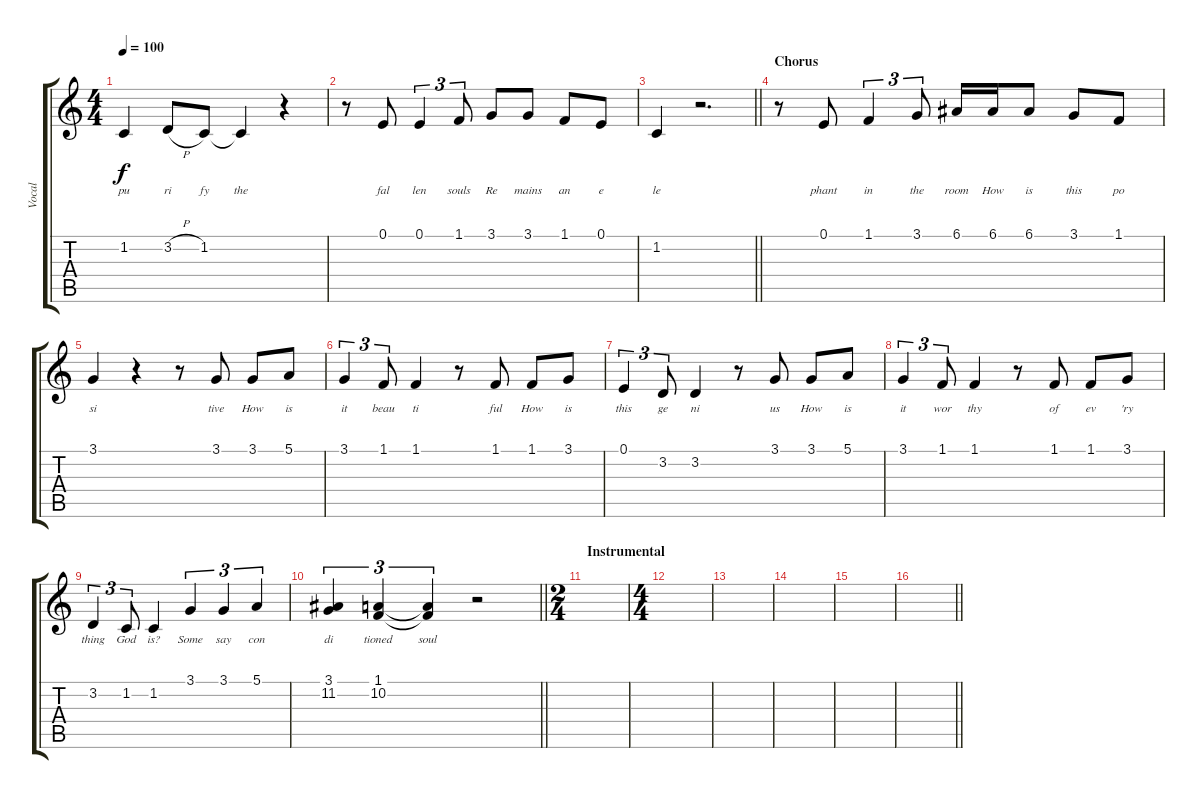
\track ("Vocal" "Vocal") {instrument acousticgrandpiano}
\staff {score tabs}
\tuning (E4 B3 G3 D3 A2 E2) {hide}
\ts (4 4)
\tempo 100
\clef g2
\ks c
1.2.4{lyrics (0 "pu") lyrics (1 "") lyrics (2 "") lyrics (3 "") lyrics (4 "") dy f} 3.2{h}.8{lyrics (0 "ri") lyrics (1 "") lyrics (2 "") lyrics (3 "") lyrics (4 "")} 1.2.8{lyrics (0 "fy") lyrics (1 "") lyrics (2 "") lyrics (3 "") lyrics (4 "")} 1.2{t}.4{lyrics (0 "the") lyrics (1 "") lyrics (2 "") lyrics (3 "") lyrics (4 "")} r.4 |
r.8 0.1.8{lyrics (0 "fal") lyrics (1 "") lyrics (2 "") lyrics (3 "") lyrics (4 "")} 0.1.4{tu (3 2) lyrics (0 "len") lyrics (1 "") lyrics (2 "") lyrics (3 "") lyrics (4 "")} 1.1.8{tu (3 2) lyrics (0 "souls") lyrics (1 "") lyrics (2 "") lyrics (3 "") lyrics (4 "")} 3.1.8{lyrics (0 "Re") lyrics (1 "") lyrics (2 "") lyrics (3 "") lyrics (4 "")} 3.1.8{lyrics (0 "mains") lyrics (1 "") lyrics (2 "") lyrics (3 "") lyrics (4 "")} 1.1.8{lyrics (0 "an") lyrics (1 "") lyrics (2 "") lyrics (3 "") lyrics (4 "")} 0.1.8{lyrics (0 "e") lyrics (1 "") lyrics (2 "") lyrics (3 "") lyrics (4 "")} |
\barLineRight lightlight
1.2.4{lyrics (0 "le") lyrics (1 "") lyrics (2 "") lyrics (3 "") lyrics (4 "")} r.2{d} |
\section ("" "Chorus")
r.8 0.1.8{lyrics (0 "phant") lyrics (1 "") lyrics (2 "") lyrics (3 "") lyrics (4 "")} 1.1.4{tu (3 2) lyrics (0 "in") lyrics (1 "") lyrics (2 "") lyrics (3 "") lyrics (4 "")} 3.1.8{tu (3 2) lyrics (0 "the") lyrics (1 "") lyrics (2 "") lyrics (3 "") lyrics (4 "")} 6.1.16{lyrics (0 "room") lyrics (1 "") lyrics (2 "") lyrics (3 "") lyrics (4 "")} 6.1.16{lyrics (0 "How") lyrics (1 "") lyrics (2 "") lyrics (3 "") lyrics (4 "")} 6.1.8{lyrics (0 "is") lyrics (1 "") lyrics (2 "") lyrics (3 "") lyrics (4 "")} 3.1.8{lyrics (0 "this") lyrics (1 "") lyrics (2 "") lyrics (3 "") lyrics (4 "")} 1.1.8{lyrics (0 "po") lyrics (1 "") lyrics (2 "") lyrics (3 "") lyrics (4 "")} |
3.1.4{lyrics (0 "si") lyrics (1 "") lyrics (2 "") lyrics (3 "") lyrics (4 "")} r.4 r.8 3.1.8{lyrics (0 "tive") lyrics (1 "") lyrics (2 "") lyrics (3 "") lyrics (4 "")} 3.1.8{lyrics (0 "How") lyrics (1 "") lyrics (2 "") lyrics (3 "") lyrics (4 "")} 5.1.8{lyrics (0 "is") lyrics (1 "") lyrics (2 "") lyrics (3 "") lyrics (4 "")} |
3.1.4{tu (3 2) lyrics (0 "it") lyrics (1 "") lyrics (2 "") lyrics (3 "") lyrics (4 "")} 1.1.8{tu (3 2) lyrics (0 "beau") lyrics (1 "") lyrics (2 "") lyrics (3 "") lyrics (4 "")} 1.1.4{lyrics (0 "ti") lyrics (1 "") lyrics (2 "") lyrics (3 "") lyrics (4 "")} r.8 1.1.8{lyrics (0 "ful") lyrics (1 "") lyrics (2 "") lyrics (3 "") lyrics (4 "")} 1.1.8{lyrics (0 "How") lyrics (1 "") lyrics (2 "") lyrics (3 "") lyrics (4 "")} 3.1.8{lyrics (0 "is") lyrics (1 "") lyrics (2 "") lyrics (3 "") lyrics (4 "")} |
0.1.4{tu (3 2) lyrics (0 "this") lyrics (1 "") lyrics (2 "") lyrics (3 "") lyrics (4 "")} 3.2.8{tu (3 2) lyrics (0 "ge") lyrics (1 "") lyrics (2 "") lyrics (3 "") lyrics (4 "")} 3.2.4{lyrics (0 "ni") lyrics (1 "") lyrics (2 "") lyrics (3 "") lyrics (4 "")} r.8 3.1.8{lyrics (0 "us") lyrics (1 "") lyrics (2 "") lyrics (3 "") lyrics (4 "")} 3.1.8{lyrics (0 "How") lyrics (1 "") lyrics (2 "") lyrics (3 "") lyrics (4 "")} 5.1.8{lyrics (0 "is") lyrics (1 "") lyrics (2 "") lyrics (3 "") lyrics (4 "")} |
3.1.4{tu (3 2) lyrics (0 "it") lyrics (1 "") lyrics (2 "") lyrics (3 "") lyrics (4 "")} 1.1.8{tu (3 2) lyrics (0 "wor") lyrics (1 "") lyrics (2 "") lyrics (3 "") lyrics (4 "")} 1.1.4{lyrics (0 "thy") lyrics (1 "") lyrics (2 "") lyrics (3 "") lyrics (4 "")} r.8 1.1.8{lyrics (0 "of") lyrics (1 "") lyrics (2 "") lyrics (3 "") lyrics (4 "")} 1.1.8{lyrics (0 "ev") lyrics (1 "") lyrics (2 "") lyrics (3 "") lyrics (4 "")} 3.1.8{lyrics (0 "'ry") lyrics (1 "") lyrics (2 "") lyrics (3 "") lyrics (4 "")} |
3.2.4{tu (3 2) lyrics (0 "thing") lyrics (1 "") lyrics (2 "") lyrics (3 "") lyrics (4 "")} 1.2.8{tu (3 2) lyrics (0 "God") lyrics (1 "") lyrics (2 "") lyrics (3 "") lyrics (4 "")} 1.2.4{lyrics (0 "is?") lyrics (1 "") lyrics (2 "") lyrics (3 "") lyrics (4 "")} 3.1.4{tu (3 2) lyrics (0 "Some") lyrics (1 "") lyrics (2 "") lyrics (3 "") lyrics (4 "")} 3.1.4{tu (3 2) lyrics (0 "say") lyrics (1 "") lyrics (2 "") lyrics (3 "") lyrics (4 "")} 5.1.4{tu (3 2) lyrics (0 "con") lyrics (1 "") lyrics (2 "") lyrics (3 "") lyrics (4 "")} |
\barLineRight lightlight
(3.1 11.2).4{tu (3 2) lyrics (0 "di") lyrics (1 "") lyrics (2 "") lyrics (3 "") lyrics (4 "")} (1.1 10.2).4{tu (3 2) lyrics (0 "tioned") lyrics (1 "") lyrics (2 "") lyrics (3 "") lyrics (4 "")} (1.1{t} 10.2{t}).4{tu (3 2) lyrics (0 "soul") lyrics (1 "") lyrics (2 "") lyrics (3 "") lyrics (4 "")} r.2 |
\ts (2 4)
\section ("" "Instrumental")
|
\ts (4 4)
|
|
|
|
\barLineRight lightlight
